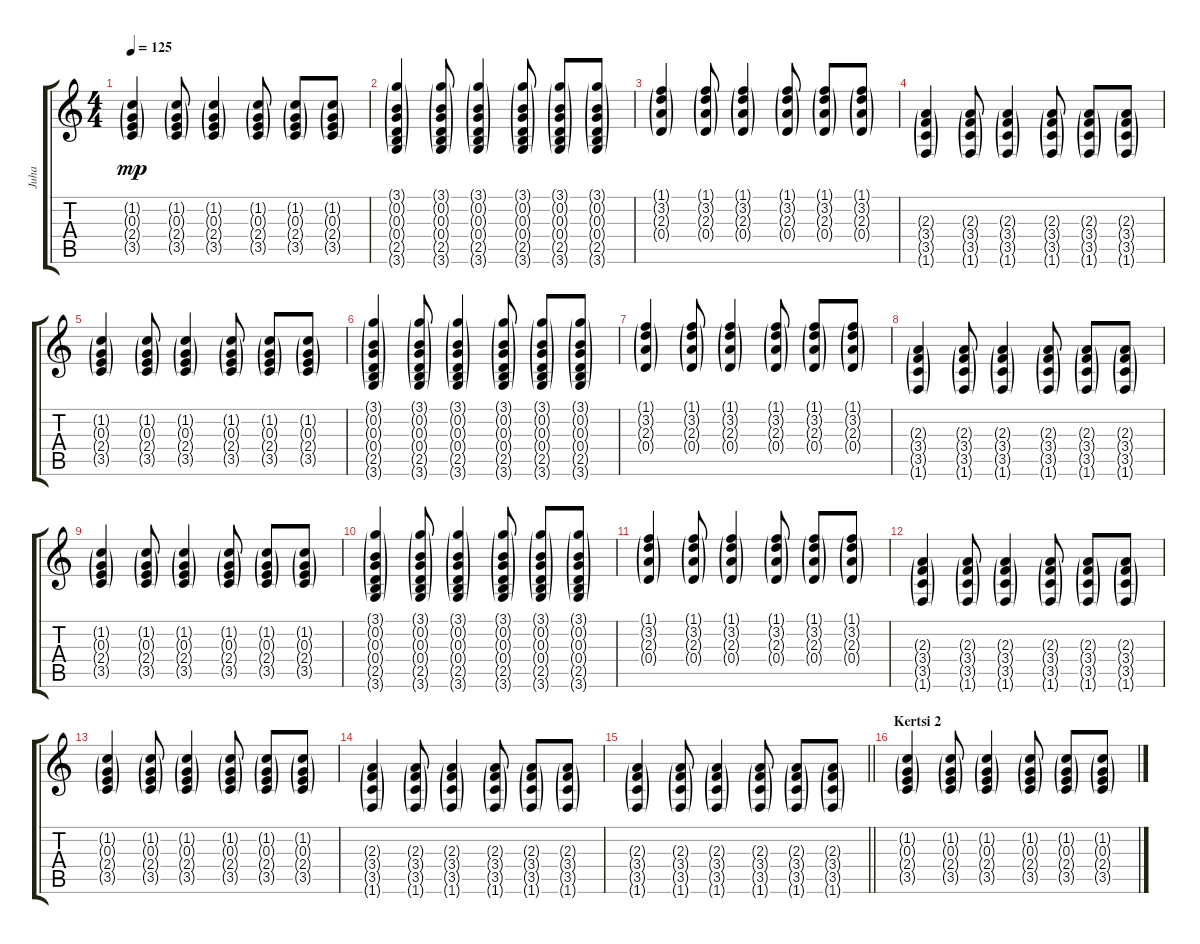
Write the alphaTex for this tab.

\track ("Juha" "Juha") {instrument electricguitarclean}
\staff {score tabs}
\tuning (E4 B3 G3 D3 A2 E2) {hide}
\ts (4 4)
\tempo 125
\clef g2
\ks c
(1.2{g} 0.3{g} 2.4{g} 3.5{g}).4{dy mp} (1.2{g} 0.3{g} 2.4{g} 3.5{g}).8 (1.2{g} 0.3{g} 2.4{g} 3.5{g}).4 (1.2{g} 0.3{g} 2.4{g} 3.5{g}).8 (1.2{g} 0.3{g} 2.4{g} 3.5{g}).8 (1.2{g} 0.3{g} 2.4{g} 3.5{g}).8 |
(3.1{g} 0.2{g} 0.3{g} 0.4{g} 2.5{g} 3.6{g}).4 (3.1{g} 0.2{g} 0.3{g} 0.4{g} 2.5{g} 3.6{g}).8 (3.1{g} 0.2{g} 0.3{g} 0.4{g} 2.5{g} 3.6{g}).4 (3.1{g} 0.2{g} 0.3{g} 0.4{g} 2.5{g} 3.6{g}).8 (3.1{g} 0.2{g} 0.3{g} 0.4{g} 2.5{g} 3.6{g}).8 (3.1{g} 0.2{g} 0.3{g} 0.4{g} 2.5{g} 3.6{g}).8 |
(1.1{g} 3.2{g} 2.3{g} 0.4{g}).4 (1.1{g} 3.2{g} 2.3{g} 0.4{g}).8 (1.1{g} 3.2{g} 2.3{g} 0.4{g}).4 (1.1{g} 3.2{g} 2.3{g} 0.4{g}).8 (1.1{g} 3.2{g} 2.3{g} 0.4{g}).8 (1.1{g} 3.2{g} 2.3{g} 0.4{g}).8 |
(2.3{g} 3.4{g} 3.5{g} 1.6{g}).4 (2.3{g} 3.4{g} 3.5{g} 1.6{g}).8 (2.3{g} 3.4{g} 3.5{g} 1.6{g}).4 (2.3{g} 3.4{g} 3.5{g} 1.6{g}).8 (2.3{g} 3.4{g} 3.5{g} 1.6{g}).8 (2.3{g} 3.4{g} 3.5{g} 1.6{g}).8 |
(1.2{g} 0.3{g} 2.4{g} 3.5{g}).4 (1.2{g} 0.3{g} 2.4{g} 3.5{g}).8 (1.2{g} 0.3{g} 2.4{g} 3.5{g}).4 (1.2{g} 0.3{g} 2.4{g} 3.5{g}).8 (1.2{g} 0.3{g} 2.4{g} 3.5{g}).8 (1.2{g} 0.3{g} 2.4{g} 3.5{g}).8 |
(3.1{g} 0.2{g} 0.3{g} 0.4{g} 2.5{g} 3.6{g}).4 (3.1{g} 0.2{g} 0.3{g} 0.4{g} 2.5{g} 3.6{g}).8 (3.1{g} 0.2{g} 0.3{g} 0.4{g} 2.5{g} 3.6{g}).4 (3.1{g} 0.2{g} 0.3{g} 0.4{g} 2.5{g} 3.6{g}).8 (3.1{g} 0.2{g} 0.3{g} 0.4{g} 2.5{g} 3.6{g}).8 (3.1{g} 0.2{g} 0.3{g} 0.4{g} 2.5{g} 3.6{g}).8 |
(1.1{g} 3.2{g} 2.3{g} 0.4{g}).4 (1.1{g} 3.2{g} 2.3{g} 0.4{g}).8 (1.1{g} 3.2{g} 2.3{g} 0.4{g}).4 (1.1{g} 3.2{g} 2.3{g} 0.4{g}).8 (1.1{g} 3.2{g} 2.3{g} 0.4{g}).8 (1.1{g} 3.2{g} 2.3{g} 0.4{g}).8 |
(2.3{g} 3.4{g} 3.5{g} 1.6{g}).4 (2.3{g} 3.4{g} 3.5{g} 1.6{g}).8 (2.3{g} 3.4{g} 3.5{g} 1.6{g}).4 (2.3{g} 3.4{g} 3.5{g} 1.6{g}).8 (2.3{g} 3.4{g} 3.5{g} 1.6{g}).8 (2.3{g} 3.4{g} 3.5{g} 1.6{g}).8 |
(1.2{g} 0.3{g} 2.4{g} 3.5{g}).4 (1.2{g} 0.3{g} 2.4{g} 3.5{g}).8 (1.2{g} 0.3{g} 2.4{g} 3.5{g}).4 (1.2{g} 0.3{g} 2.4{g} 3.5{g}).8 (1.2{g} 0.3{g} 2.4{g} 3.5{g}).8 (1.2{g} 0.3{g} 2.4{g} 3.5{g}).8 |
(3.1{g} 0.2{g} 0.3{g} 0.4{g} 2.5{g} 3.6{g}).4 (3.1{g} 0.2{g} 0.3{g} 0.4{g} 2.5{g} 3.6{g}).8 (3.1{g} 0.2{g} 0.3{g} 0.4{g} 2.5{g} 3.6{g}).4 (3.1{g} 0.2{g} 0.3{g} 0.4{g} 2.5{g} 3.6{g}).8 (3.1{g} 0.2{g} 0.3{g} 0.4{g} 2.5{g} 3.6{g}).8 (3.1{g} 0.2{g} 0.3{g} 0.4{g} 2.5{g} 3.6{g}).8 |
(1.1{g} 3.2{g} 2.3{g} 0.4{g}).4 (1.1{g} 3.2{g} 2.3{g} 0.4{g}).8 (1.1{g} 3.2{g} 2.3{g} 0.4{g}).4 (1.1{g} 3.2{g} 2.3{g} 0.4{g}).8 (1.1{g} 3.2{g} 2.3{g} 0.4{g}).8 (1.1{g} 3.2{g} 2.3{g} 0.4{g}).8 |
(2.3{g} 3.4{g} 3.5{g} 1.6{g}).4 (2.3{g} 3.4{g} 3.5{g} 1.6{g}).8 (2.3{g} 3.4{g} 3.5{g} 1.6{g}).4 (2.3{g} 3.4{g} 3.5{g} 1.6{g}).8 (2.3{g} 3.4{g} 3.5{g} 1.6{g}).8 (2.3{g} 3.4{g} 3.5{g} 1.6{g}).8 |
(1.2{g} 0.3{g} 2.4{g} 3.5{g}).4 (1.2{g} 0.3{g} 2.4{g} 3.5{g}).8 (1.2{g} 0.3{g} 2.4{g} 3.5{g}).4 (1.2{g} 0.3{g} 2.4{g} 3.5{g}).8 (1.2{g} 0.3{g} 2.4{g} 3.5{g}).8 (1.2{g} 0.3{g} 2.4{g} 3.5{g}).8 |
(2.3{g} 3.4{g} 3.5{g} 1.6{g}).4 (2.3{g} 3.4{g} 3.5{g} 1.6{g}).8 (2.3{g} 3.4{g} 3.5{g} 1.6{g}).4 (2.3{g} 3.4{g} 3.5{g} 1.6{g}).8 (2.3{g} 3.4{g} 3.5{g} 1.6{g}).8 (2.3{g} 3.4{g} 3.5{g} 1.6{g}).8 |
\barLineRight lightlight
(2.3{g} 3.4{g} 3.5{g} 1.6{g}).4 (2.3{g} 3.4{g} 3.5{g} 1.6{g}).8 (2.3{g} 3.4{g} 3.5{g} 1.6{g}).4 (2.3{g} 3.4{g} 3.5{g} 1.6{g}).8 (2.3{g} 3.4{g} 3.5{g} 1.6{g}).8 (2.3{g} 3.4{g} 3.5{g} 1.6{g}).8 |
\section ("" "Kertsi 2")
(1.2{g} 0.3{g} 2.4{g} 3.5{g}).4 (1.2{g} 0.3{g} 2.4{g} 3.5{g}).8 (1.2{g} 0.3{g} 2.4{g} 3.5{g}).4 (1.2{g} 0.3{g} 2.4{g} 3.5{g}).8 (1.2{g} 0.3{g} 2.4{g} 3.5{g}).8 (1.2{g} 0.3{g} 2.4{g} 3.5{g}).8
